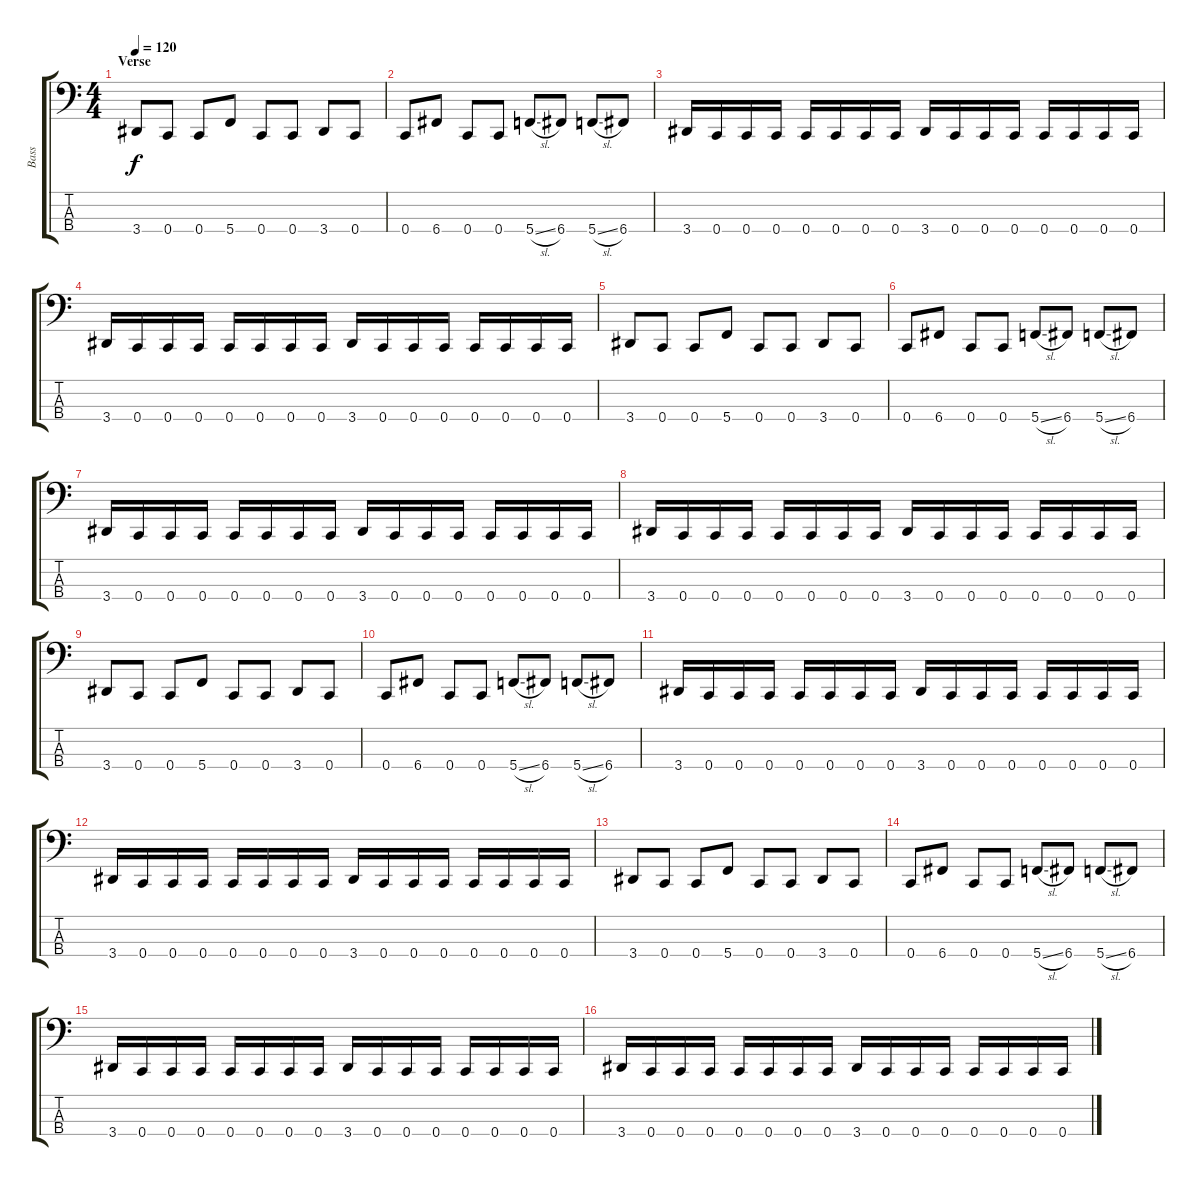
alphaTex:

\track ("Bass" "Bass") {instrument electricbasspick}
\staff {score tabs}
\tuning (F2 C2 G1 C1) {hide}
\ts (4 4)
\section ("" "Verse")
\tempo 120
\clef f4
\ks c
3.4.8{dy f} 0.4.8 0.4.8 5.4.8 0.4.8 0.4.8 3.4.8 0.4.8 |
0.4.8 6.4.8 0.4.8 0.4.8 5.4{sl}.8 6.4.8 5.4{sl}.8 6.4.8 |
3.4.16 0.4.16 0.4.16 0.4.16 0.4.16 0.4.16 0.4.16 0.4.16 3.4.16 0.4.16 0.4.16 0.4.16 0.4.16 0.4.16 0.4.16 0.4.16 |
3.4.16 0.4.16 0.4.16 0.4.16 0.4.16 0.4.16 0.4.16 0.4.16 3.4.16 0.4.16 0.4.16 0.4.16 0.4.16 0.4.16 0.4.16 0.4.16 |
3.4.8 0.4.8 0.4.8 5.4.8 0.4.8 0.4.8 3.4.8 0.4.8 |
0.4.8 6.4.8 0.4.8 0.4.8 5.4{sl}.8 6.4.8 5.4{sl}.8 6.4.8 |
3.4.16 0.4.16 0.4.16 0.4.16 0.4.16 0.4.16 0.4.16 0.4.16 3.4.16 0.4.16 0.4.16 0.4.16 0.4.16 0.4.16 0.4.16 0.4.16 |
3.4.16 0.4.16 0.4.16 0.4.16 0.4.16 0.4.16 0.4.16 0.4.16 3.4.16 0.4.16 0.4.16 0.4.16 0.4.16 0.4.16 0.4.16 0.4.16 |
3.4.8 0.4.8 0.4.8 5.4.8 0.4.8 0.4.8 3.4.8 0.4.8 |
0.4.8 6.4.8 0.4.8 0.4.8 5.4{sl}.8 6.4.8 5.4{sl}.8 6.4.8 |
3.4.16 0.4.16 0.4.16 0.4.16 0.4.16 0.4.16 0.4.16 0.4.16 3.4.16 0.4.16 0.4.16 0.4.16 0.4.16 0.4.16 0.4.16 0.4.16 |
3.4.16 0.4.16 0.4.16 0.4.16 0.4.16 0.4.16 0.4.16 0.4.16 3.4.16 0.4.16 0.4.16 0.4.16 0.4.16 0.4.16 0.4.16 0.4.16 |
3.4.8 0.4.8 0.4.8 5.4.8 0.4.8 0.4.8 3.4.8 0.4.8 |
0.4.8 6.4.8 0.4.8 0.4.8 5.4{sl}.8 6.4.8 5.4{sl}.8 6.4.8 |
3.4.16 0.4.16 0.4.16 0.4.16 0.4.16 0.4.16 0.4.16 0.4.16 3.4.16 0.4.16 0.4.16 0.4.16 0.4.16 0.4.16 0.4.16 0.4.16 |
3.4.16 0.4.16 0.4.16 0.4.16 0.4.16 0.4.16 0.4.16 0.4.16 3.4.16 0.4.16 0.4.16 0.4.16 0.4.16 0.4.16 0.4.16 0.4.16
